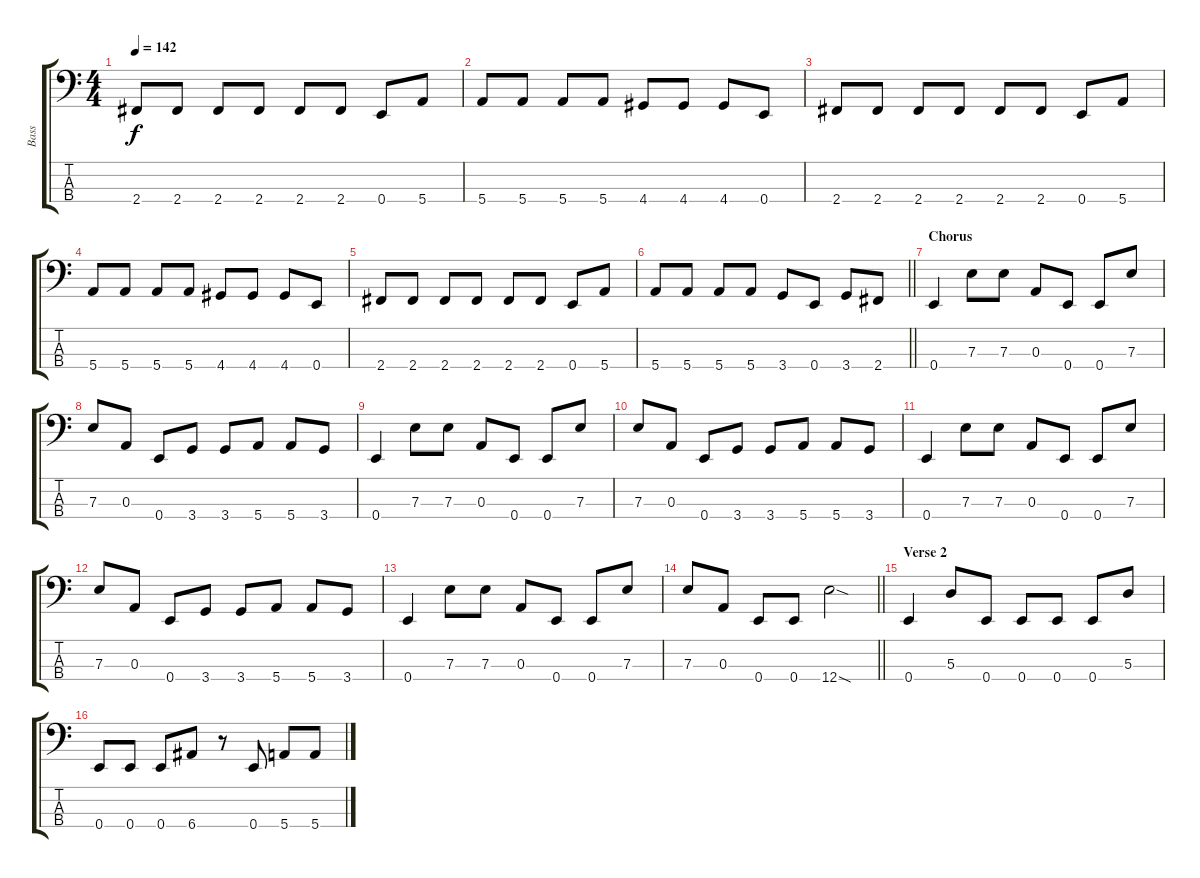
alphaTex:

\track ("Bass" "Bass") {instrument electricbassfinger}
\staff {score tabs}
\tuning (G2 D2 A1 E1) {hide}
\ts (4 4)
\tempo 142
\clef f4
\ks c
2.4.8{dy f} 2.4.8 2.4.8 2.4.8 2.4.8 2.4.8 0.4.8 5.4.8 |
5.4.8 5.4.8 5.4.8 5.4.8 4.4.8 4.4.8 4.4.8 0.4.8 |
2.4.8 2.4.8 2.4.8 2.4.8 2.4.8 2.4.8 0.4.8 5.4.8 |
5.4.8 5.4.8 5.4.8 5.4.8 4.4.8 4.4.8 4.4.8 0.4.8 |
2.4.8 2.4.8 2.4.8 2.4.8 2.4.8 2.4.8 0.4.8 5.4.8 |
\barLineRight lightlight
5.4.8 5.4.8 5.4.8 5.4.8 3.4.8 0.4.8 3.4.8 2.4.8 |
\section ("" "Chorus")
0.4.4 7.3.8 7.3.8 0.3.8 0.4.8 0.4.8 7.3.8 |
7.3.8 0.3.8 0.4.8 3.4.8 3.4.8 5.4.8 5.4.8 3.4.8 |
0.4.4 7.3.8 7.3.8 0.3.8 0.4.8 0.4.8 7.3.8 |
7.3.8 0.3.8 0.4.8 3.4.8 3.4.8 5.4.8 5.4.8 3.4.8 |
0.4.4 7.3.8 7.3.8 0.3.8 0.4.8 0.4.8 7.3.8 |
7.3.8 0.3.8 0.4.8 3.4.8 3.4.8 5.4.8 5.4.8 3.4.8 |
0.4.4 7.3.8 7.3.8 0.3.8 0.4.8 0.4.8 7.3.8 |
\barLineRight lightlight
7.3.8 0.3.8 0.4.8 0.4.8 12.4{sod}.2 |
\section ("" "Verse 2")
0.4.4 5.3.8 0.4.8 0.4.8 0.4.8 0.4.8 5.3.8 |
0.4.8 0.4.8 0.4.8 6.4.8 r.8 0.4.8 5.4.8 5.4.8
